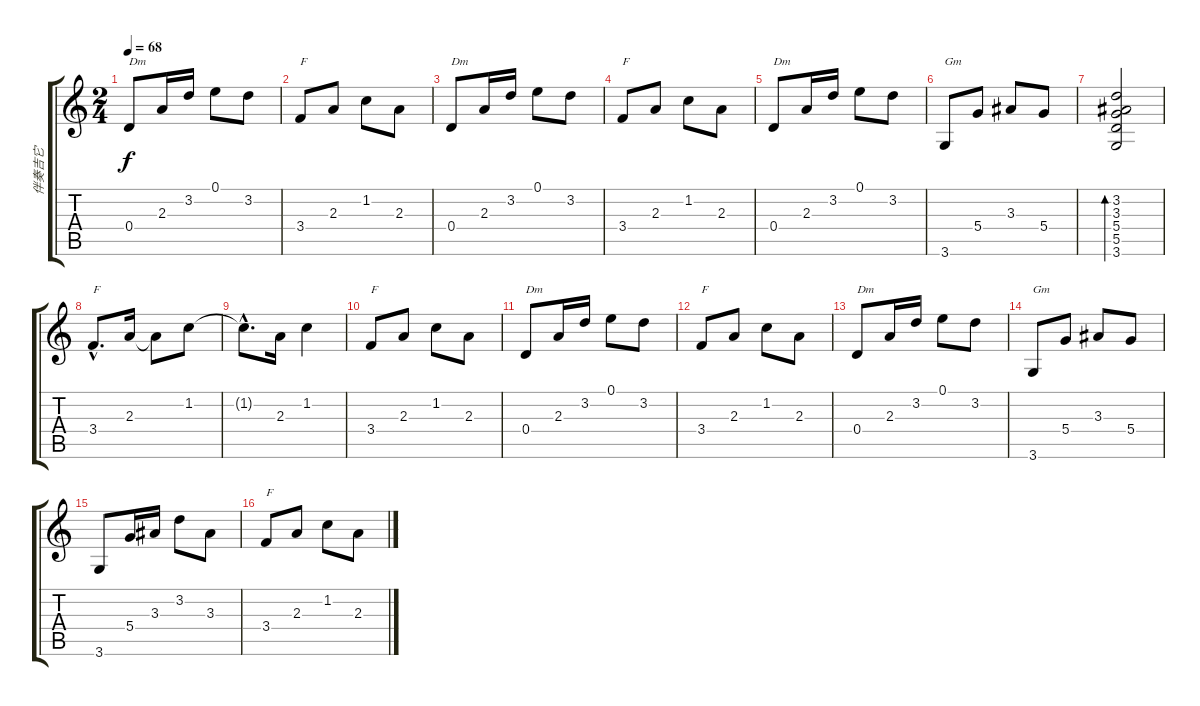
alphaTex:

\track ("伴奏吉它" "伴奏吉它") {instrument acousticguitarsteel}
\staff {score tabs}
\tuning (E4 B3 G3 D3 A2 E2) {hide}
\ts (2 4)
\tempo 68
\clef g2
\ks c
0.4.8{txt "Dm" dy f} 2.3.16 3.2.16 0.1.8 3.2.8 |
3.4.8{txt "F"} 2.3.8 1.2.8 2.3.8 |
0.4.8{txt "Dm"} 2.3.16 3.2.16 0.1.8 3.2.8 |
3.4.8{txt "F"} 2.3.8 1.2.8 2.3.8 |
0.4.8{txt "Dm"} 2.3.16 3.2.16 0.1.8 3.2.8 |
3.6.8{txt "Gm"} 5.4.8 3.3.8 5.4.8 |
(3.2 3.3 5.4 5.5 3.6).2{bd 240} |
3.4{hac}.8{d txt "F"} 2.3.16 2.3{t}.8 1.2.8 |
1.2{hac t}.8{d} 2.3.16 1.2.4 |
3.4.8{txt "F"} 2.3.8 1.2.8 2.3.8 |
0.4.8{txt "Dm"} 2.3.16 3.2.16 0.1.8 3.2.8 |
3.4.8{txt "F"} 2.3.8 1.2.8 2.3.8 |
0.4.8{txt "Dm"} 2.3.16 3.2.16 0.1.8 3.2.8 |
3.6.8{txt "Gm"} 5.4.8 3.3.8 5.4.8 |
3.6.8 5.4.16 3.3.16 3.2.8 3.3.8 |
3.4.8{txt "F"} 2.3.8 1.2.8 2.3.8
